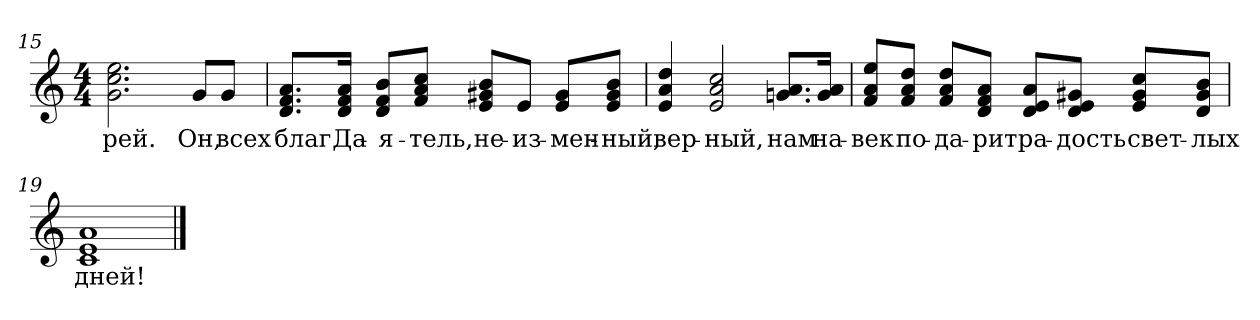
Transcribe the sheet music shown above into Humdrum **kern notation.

**kern	**text
*part1	*part1
*staff1	*staff1
*clefG2	*
*k[]	*
*C:	*
*M4/4	*
=15	=15
!	!LO:LY:b:color=#000000
2.gi\ 2.cci 2.eei	-рей.
!	!LO:LY:b:color=#000000
8gi/L	Он,
!	!LO:LY:b:color=#000000
8gi/J	всех
=16	=16
!	!LO:LY:b:color=#000000
8.di/ 8.fi/ 8.ai/L	благ
!	!LO:LY:b:color=#000000
16di/ 16fi/ 16ai/Jk	Да-
!	!LO:LY:b:color=#000000
8di/ 8fi/ 8bi/L	-я-
!	!LO:LY:b:color=#000000
8fi/ 8ai/ 8cci/J	-тель,
!	!LO:LY:b:color=#000000
8ei/ 8g#Xi/ 8bi/L	не-
!	!LO:LY:b:color=#000000
8ei/J	-из-
!	!LO:LY:b:color=#000000
8ei/ 8g#i/L	-мен-
!	!LO:LY:b:color=#000000
8ei/ 8g#i/ 8bi/J	-ный,
!!LO:LB:g=z
=17	=17
!	!LO:LY:b:color=#000000
4ei/ 4ai 4ddi	вер-
!	!LO:LY:b:color=#000000
2ei/ 2ai 2cci	-ный,
!	!LO:LY:b:color=#000000
8.gni/ 8.ai/L	нам
!	!LO:LY:b:color=#000000
16gi/ 16ai/Jk	на-
=18	=18
!	!LO:LY:b:color=#000000
8fi/ 8ai/ 8eei/L	-век
!	!LO:LY:b:color=#000000
8fi/ 8ai/ 8ddi/J	по-
!	!LO:LY:b:color=#000000
8fi/ 8ai/ 8ddi/L	-да-
!	!LO:LY:b:color=#000000
8di/ 8fi/ 8ai/J	-рит
!	!LO:LY:b:color=#000000
8di/ 8ei/ 8ai/L	ра-
!	!LO:LY:b:color=#000000
8di/ 8ei/ 8g#Xi/J	-дость
!	!LO:LY:b:color=#000000
8ei/ 8g#i/ 8cci/L	свет-
!	!LO:LY:b:color=#000000
8di/ 8g#i/ 8bi/J	-лых
=19	=19
!	!LO:LY:b:color=#000000
1ci 1ei 1ai	дней!
==	==
*-	*-
